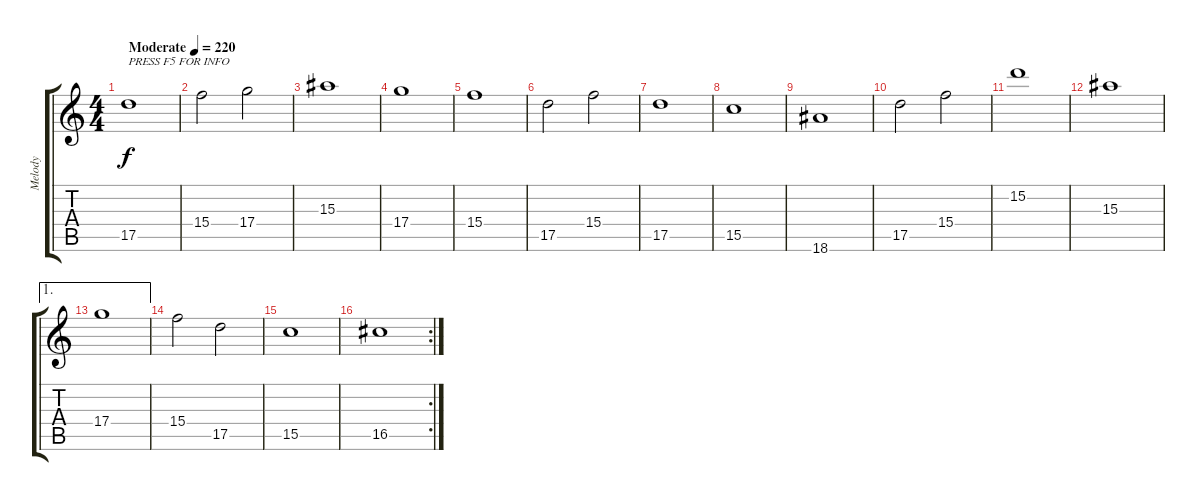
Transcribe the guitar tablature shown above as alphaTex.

\track ("Melody" "Melody") {instrument electricguitarjazz}
\staff {score tabs}
\tuning (E4 B3 G3 D3 A2 E2) {hide}
\ts (4 4)
\tempo (220 "Moderate")
\clef g2
\ks c
17.5.1{txt "PRESS F5 FOR INFO" dy f instrument electricguitarjazz} |
15.4.2 17.4.2 |
15.3.1 |
17.4.1 |
15.4.1 |
17.5.2 15.4.2 |
17.5.1 |
15.5.1 |
18.6.1 |
17.5.2 15.4.2 |
15.2.1 |
15.3.1 |
\ae 1
17.4.1 |
15.4.2 17.5.2 |
15.5.1 |
\rc 2
16.5.1
